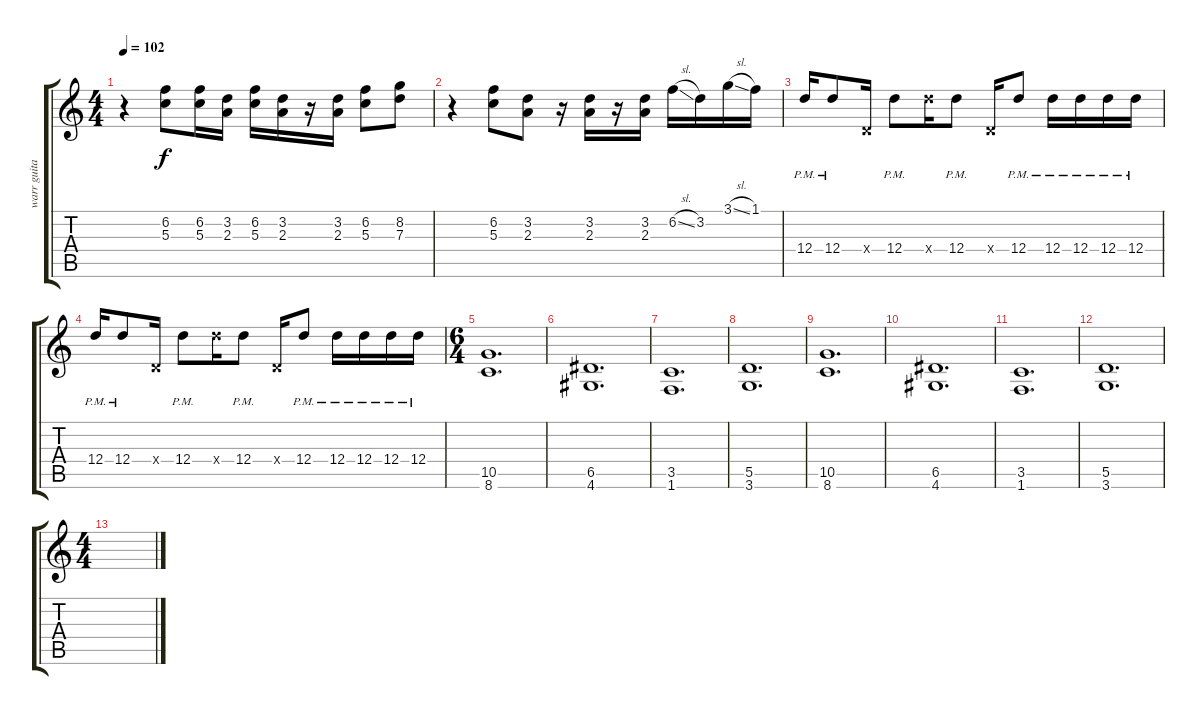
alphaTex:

\track ("warr guitar's high" "warr guita") {instrument distortionguitar}
\staff {score tabs}
\tuning (E4 B3 G3 D3 A2 E2) {hide}
\ts (4 4)
\tempo 102
\clef g2
\ks c
r.4{dy f} (6.2 5.3).8 (6.2 5.3).16 (3.2 2.3).16 (6.2 5.3).16 (3.2 2.3).16 r.16 (3.2 2.3).16 (6.2 5.3).8 (8.2 7.3).8 |
r.4 (6.2 5.3).8 (3.2 2.3).8 r.16 (3.2 2.3).16 r.16 (3.2 2.3).16 6.2{sl}.16 3.2.16 3.1{sl}.16 1.1.16 |
12.4{pm}.16 12.4{pm}.8 0.4{x}.16 12.4{pm}.8 12.4{x}.16 12.4{pm}.8 0.4{x}.16 12.4{pm}.8 12.4{pm}.16 12.4{pm}.16 12.4{pm}.16 12.4{pm}.16 |
12.4{pm}.16 12.4{pm}.8 0.4{x}.16 12.4{pm}.8 12.4{x}.16 12.4{pm}.8 0.4{x}.16 12.4{pm}.8 12.4{pm}.16 12.4{pm}.16 12.4{pm}.16 12.4{pm}.16 |
\ts (6 4)
(10.5 8.6).1{d} |
(6.5 4.6).1{d} |
(3.5 1.6).1{d} |
(5.5 3.6).1{d} |
(10.5 8.6).1{d} |
(6.5 4.6).1{d} |
(3.5 1.6).1{d} |
(5.5 3.6).1{d} |
\ts (4 4)
